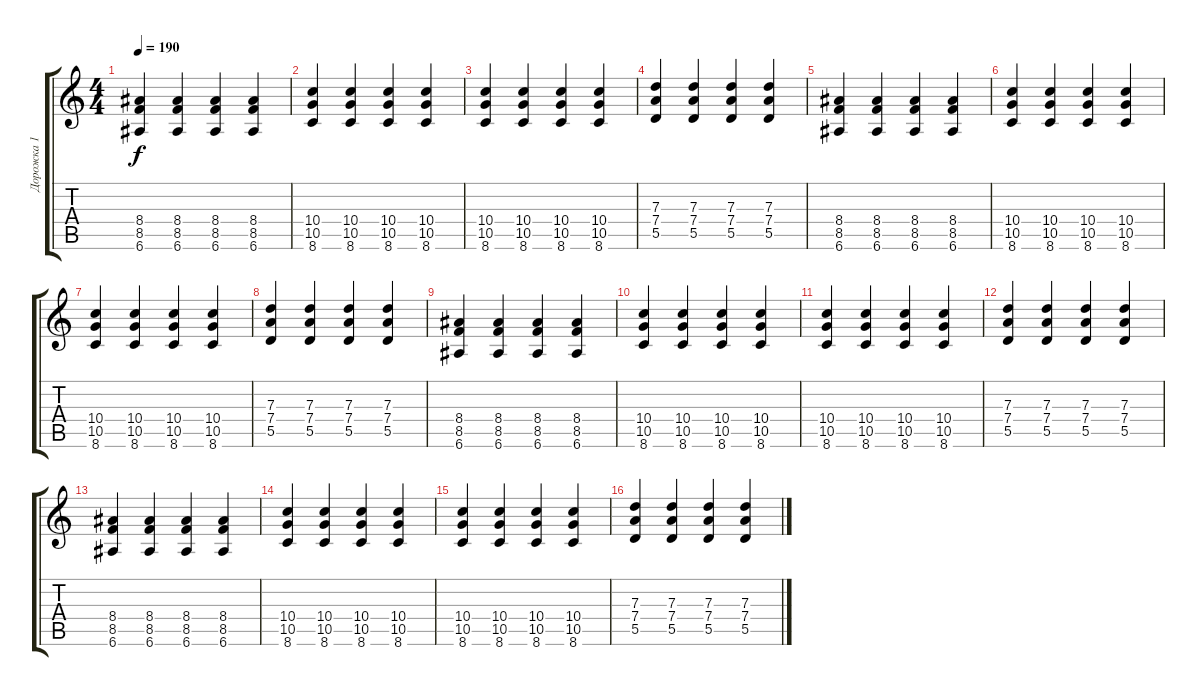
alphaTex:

\track ("Дорожка 1" "Дорожка 1") {instrument distortionguitar}
\staff {score tabs}
\tuning (E4 B3 G3 D3 A2 E2) {hide}
\ts (4 4)
\tempo 190
\clef g2
\ks c
(8.4 8.5 6.6).4{dy f} (8.4 8.5 6.6).4 (8.4 8.5 6.6).4 (8.4 8.5 6.6).4 |
(10.4 10.5 8.6).4 (10.4 10.5 8.6).4 (10.4 10.5 8.6).4 (10.4 10.5 8.6).4 |
(10.4 10.5 8.6).4 (10.4 10.5 8.6).4 (10.4 10.5 8.6).4 (10.4 10.5 8.6).4 |
(7.3 7.4 5.5).4 (7.3 7.4 5.5).4 (7.3 7.4 5.5).4 (7.3 7.4 5.5).4 |
(8.4 8.5 6.6).4 (8.4 8.5 6.6).4 (8.4 8.5 6.6).4 (8.4 8.5 6.6).4 |
(10.4 10.5 8.6).4 (10.4 10.5 8.6).4 (10.4 10.5 8.6).4 (10.4 10.5 8.6).4 |
(10.4 10.5 8.6).4 (10.4 10.5 8.6).4 (10.4 10.5 8.6).4 (10.4 10.5 8.6).4 |
(7.3 7.4 5.5).4 (7.3 7.4 5.5).4 (7.3 7.4 5.5).4 (7.3 7.4 5.5).4 |
(8.4 8.5 6.6).4 (8.4 8.5 6.6).4 (8.4 8.5 6.6).4 (8.4 8.5 6.6).4 |
(10.4 10.5 8.6).4 (10.4 10.5 8.6).4 (10.4 10.5 8.6).4 (10.4 10.5 8.6).4 |
(10.4 10.5 8.6).4 (10.4 10.5 8.6).4 (10.4 10.5 8.6).4 (10.4 10.5 8.6).4 |
(7.3 7.4 5.5).4 (7.3 7.4 5.5).4 (7.3 7.4 5.5).4 (7.3 7.4 5.5).4 |
(8.4 8.5 6.6).4 (8.4 8.5 6.6).4 (8.4 8.5 6.6).4 (8.4 8.5 6.6).4 |
(10.4 10.5 8.6).4 (10.4 10.5 8.6).4 (10.4 10.5 8.6).4 (10.4 10.5 8.6).4 |
(10.4 10.5 8.6).4 (10.4 10.5 8.6).4 (10.4 10.5 8.6).4 (10.4 10.5 8.6).4 |
(7.3 7.4 5.5).4 (7.3 7.4 5.5).4 (7.3 7.4 5.5).4 (7.3 7.4 5.5).4
